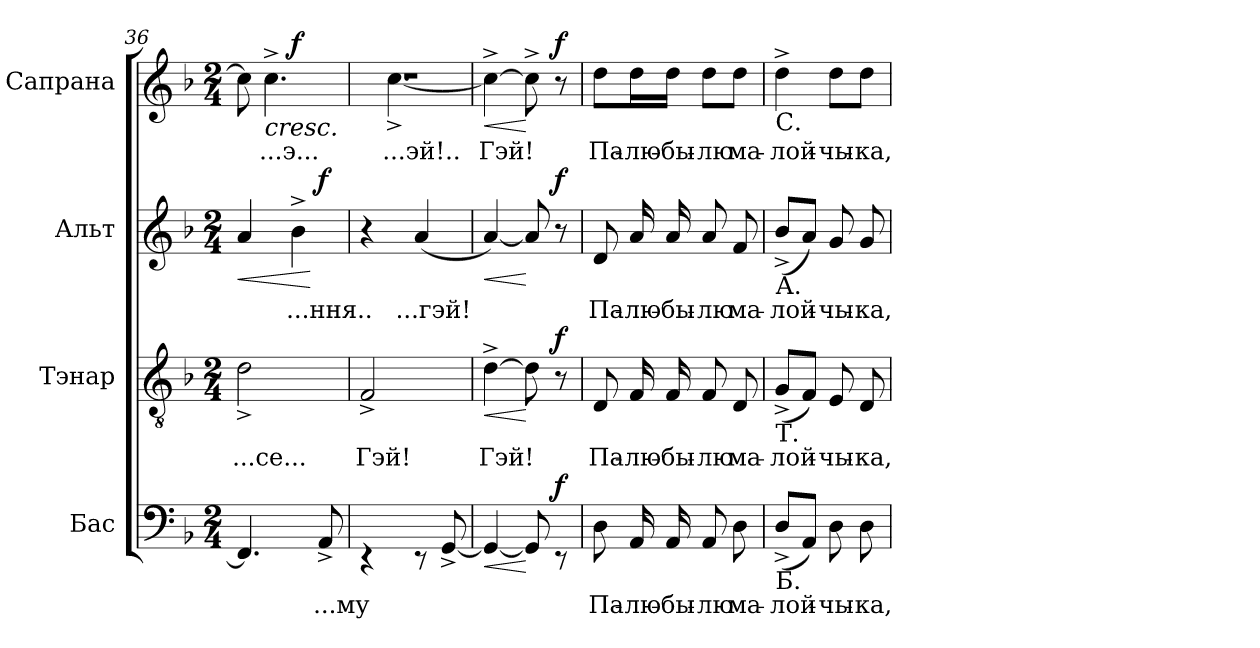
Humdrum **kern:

**kern	**text	**dynam	**kern	**text	**dynam	**kern	**text	**dynam	**kern	**text	**dynam
*part4	*part4	*part4	*part3	*part3	*part3	*part2	*part2	*part2	*part1	*part1	*part1
*staff4	*staff4	*staff4	*staff3	*staff3	*staff3	*staff2	*staff2	*staff2	*staff1	*staff1	*staff1
*I"Бас	*	*	*I"Тэнар	*	*	*I"Альт	*	*	*I"Сапрана	*	*
*clefF4	*	*	*clefGv2	*	*	*clefG2	*	*	*clefG2	*	*
*	*	*	*ITrd7c12	*	*	*	*	*	*	*	*
*k[b-]	*	*	*k[b-]	*	*	*k[b-]	*	*	*k[b-]	*	*
*d:	*	*	*d:	*	*	*d:	*	*	*d:	*	*
*M2/4	*	*	*M2/4	*	*	*M2/4	*	*	*M2/4	*	*
=36	=36	=36	=36	=36	=36	=36	=36	=36	=36	=36	=36
!LO:N:vis=1	!	!	!LO:N:vis=1	!	!	!	!	!	!	!	!
*^	*	*	*^	*	*	*	*	*	*	*	*
!	!	!	!	!	!	!LO:LY:b:color=#000000	!	!	!	!LO:HP:b	!	!	!
*	*	*	*	*	*	*	*	*^	*	*	*^	*	*
*	*	*	*	*	*	*	*	*	*	*	*	*	*^	*	*
2ryy	4.FFi/]	.	.	2ryy	2D^i\	...се...	.	4ai/	4.ryy	.	<	8cci\]	2ryy	4ryy	.	.
!	!	!	!	!	!	!	!	!	!	!	!	!	!	!	!LO:LY:b:color=#000000	!LO:HP:b
.	.	.	.	.	.	.	.	.	.	.	.	4.cc^i\	.	.	...э...	<
!	!	!	!	!	!	!	!	!	!	!LO:LY:b:color=#000000	!	!	!	!	!	!
.	.	.	.	.	.	.	.	4b-^i\	.	...ння..	.	.	.	4ryy	.	f
!	!	!LO:LY:b:color=#000000	!	!	!	!	!	!	!	!	!	!	!	!	!	!
.	8AA^i/	...му	.	.	.	.	.	.	8ryy	.	[ f	.	.	.	.	.
*v	*v	*	*	*	*	*	*	*v	*v	*	*	*	*	*	*	*
*	*	*	*v	*v	*	*	*	*	*	*	*	*	*	*
.	.	.	.	.	.	.	.	.	.	.	.	.	[
=37	=37	=37	=37	=37	=37	=37	=37	=37	=37	=37	=37	=37	=37
!LO:N:vis=1	!	!	!	!	!	!	!	!	!	!	!	!	!
*^	*	*	*	*	*	*	*	*	*v	*v	*v	*	*
*	*	*	*	*	*	*	*	*	*	*^	*	*
*	*	*	*	*	*	*	*	*	*	*	*^	*	*
!	!	!	!	!	!LO:LY:b:color=#000000	!	!	!	!	!	!	!	!	!
*	*	*	*	*	*	*	*^	*	*	*	*v	*v	*	*
2ryy	4r	.	.	2FF^i/	Гэй!	.	4r	4.ryy	.	.	2r	8ryy	.	.
!	!	!	!	!	!	!	!	!	!	!	!	!	!LO:LY:b:color=#000000	!
.	.	.	.	.	.	.	.	.	.	.	.	[<4.cc^i\	...эй!..	.
!	!	!	!	!	!	!	!	!	!LO:LY:b:color=#000000	!	!	!	!	!
.	8r	.	.	.	.	.	(4ai/	.	...гэй!	.	.	.	.	.
.	[<8GG^i/	.	.	.	.	.	.	8ryy	.	.	.	.	.	.
=38	=38	=38	=38	=38	=38	=38	=38	=38	=38	=38	=38	=38	=38	=38
!LO:N:vis=1	!	!	!LO:HP:b	!	!	!	!	!	!	!	!	!	!	!
!	!	!	!	!	!LO:LY:b:color=#000000	!LO:HP:b	!	!	!	!LO:HP:b	!	!	!	!
!	!	!	!	!	!	!	!	!	!	!	!	!	!LO:LY:b:color=#000000	!LO:HP:b
2ryy	4GGi/_<	.	<	[>4D^i\	Гэй!	<	[<4ai/)	4ryy	.	<	4ryy	4cc^i\_<	Гэй!	<
.	8GGi/]	.	[	8Di\]	.	[	8ai/]	8ryy	.	[	8ryy	8cc^i\]	.	[
.	8r	.	f	8r	.	f	8r	8ryy	.	f	8r	8ryy	.	f
*	*	*	*	*	*	*	*v	*v	*	*	*	*	*	*
*v	*v	*	*	*	*	*	*	*	*	*v	*v	*	*
=39	=39	=39	=39	=39	=39	=39	=39	=39	=39	=39	=39
*^	*	*	*	*	*	*^	*	*	*^	*	*
!	!	!LO:LY:b:color=#000000	!	!	!	!	!	!	!	!	!	!	!	!
*	*	*	*	*	*	*	*v	*v	*	*	*	*	*	*
*v	*v	*	*	*	*	*	*	*	*	*v	*v	*	*
*^	*	*	*	*	*	*^	*	*	*^	*	*
!	!	!	!	!	!LO:LY:b:color=#000000	!	!	!	!	!	!	!	!	!
*	*	*	*	*	*	*	*v	*v	*	*	*	*	*	*
*v	*v	*	*	*	*	*	*	*	*	*v	*v	*	*
*^	*	*	*	*	*	*^	*	*	*^	*	*
!	!	!	!	!	!	!	!	!	!LO:LY:b:color=#000000	!	!	!	!	!
*	*	*	*	*	*	*	*v	*v	*	*	*	*	*	*
*v	*v	*	*	*	*	*	*	*	*	*v	*v	*	*
*^	*	*	*	*	*	*^	*	*	*^	*	*
!	!	!	!	!	!	!	!	!	!	!	!LO:TX:a:B:cj:t=10	!	!	!
!	!	!	!	!	!	!	!	!	!	!	!	!	!LO:LY:b:color=#000000	!
*	*	*	*	*	*	*	*v	*v	*	*	*	*	*	*
*v	*v	*	*	*	*	*	*	*	*	*v	*v	*	*
8Di\	Па-	.	8DDi/	Па-	.	8di/	Па-	.	8ddi\L	Па-	.
!	!LO:LY:b:color=#000000	!	!	!	!	!	!	!	!	!	!
!	!	!	!	!LO:LY:b:color=#000000	!	!	!	!	!	!	!
!	!	!	!	!	!	!	!LO:LY:b:color=#000000	!	!	!	!
!	!	!	!	!	!	!	!	!	!	!LO:LY:b:color=#000000	!
16AAi/	-лю-	.	16FFi/	-лю-	.	16ai/	-лю-	.	16ddi\L	-лю-	.
!	!LO:LY:b:color=#000000	!	!	!	!	!	!	!	!	!	!
!	!	!	!	!LO:LY:b:color=#000000	!	!	!	!	!	!	!
!	!	!	!	!	!	!	!LO:LY:b:color=#000000	!	!	!	!
!	!	!	!	!	!	!	!	!	!	!LO:LY:b:color=#000000	!
16AAi/	-бы-	.	16FFi/	-бы-	.	16ai/	-бы-	.	16ddi\JJ	-бы-	.
!	!LO:LY:b:color=#000000	!	!	!	!	!	!	!	!	!	!
!	!	!	!	!LO:LY:b:color=#000000	!	!	!	!	!	!	!
!	!	!	!	!	!	!	!LO:LY:b:color=#000000	!	!	!	!
!	!	!	!	!	!	!	!	!	!	!LO:LY:b:color=#000000	!
8AAi/	-лю	.	8FFi/	-лю	.	8ai/	-лю	.	8ddi\L	-лю	.
!	!LO:LY:b:color=#000000	!	!	!	!	!	!	!	!	!	!
!	!	!	!	!LO:LY:b:color=#000000	!	!	!	!	!	!	!
!	!	!	!	!	!	!	!LO:LY:b:color=#000000	!	!	!	!
!	!	!	!	!	!	!	!	!	!	!LO:LY:b:color=#000000	!
8Di\	ма-	.	8DDi/	ма-	.	8fi/	ма-	.	8ddi\J	ма-	.
!!LO:LB:g=z
=40	=40	=40	=40	=40	=40	=40	=40	=40	=40	=40	=40
!	!LO:LY:b:color=#000000	!	!	!	!	!	!	!	!	!	!
!	!	!	!	!LO:LY:b:color=#000000	!	!	!	!	!	!	!
!	!	!	!	!	!	!	!LO:LY:b:color=#000000	!	!	!	!
!	!	!	!	!	!	!	!	!	!LO:TX:b:t=С.	!	!
!	!	!	!	!	!	!LO:TX:b:t=А.	!	!	!	!	!
!	!	!	!LO:TX:b:t=Т.	!	!	!	!	!	!	!	!
!LO:TX:b:t=Б.	!	!	!	!	!	!	!	!	!	!	!
!	!	!	!	!	!	!	!	!	!	!LO:LY:b:color=#000000	!
(8D^i/L	-лой-	.	(8GG^i/L	-лой-	.	(8b-^i/L	-лой-	.	4dd^i\	-лой-	.
8AAi/J)	.	.	8FFi/J)	.	.	8ai/J)	.	.	.	.	.
!	!LO:LY:b:color=#000000	!	!	!	!	!	!	!	!	!	!
!	!	!	!	!LO:LY:b:color=#000000	!	!	!	!	!	!	!
!	!	!	!	!	!	!	!LO:LY:b:color=#000000	!	!	!	!
!	!	!	!	!	!	!	!	!	!	!LO:LY:b:color=#000000	!
8Di\	-чы-	.	8EEi/	-чы-	.	8gi/	-чы-	.	8ddi\L	-чы-	.
!	!LO:LY:b:color=#000000	!	!	!	!	!	!	!	!	!	!
!	!	!	!	!LO:LY:b:color=#000000	!	!	!	!	!	!	!
!	!	!	!	!	!	!	!LO:LY:b:color=#000000	!	!	!	!
!	!	!	!	!	!	!	!	!	!	!LO:LY:b:color=#000000	!
8Di\	-ка,	.	8DDi/	-ка,	.	8gi/	-ка,	.	8ddi\J	-ка,	.
=	=	=	=	=	=	=	=	=	=	=	=
*-	*-	*-	*-	*-	*-	*-	*-	*-	*-	*-	*-
